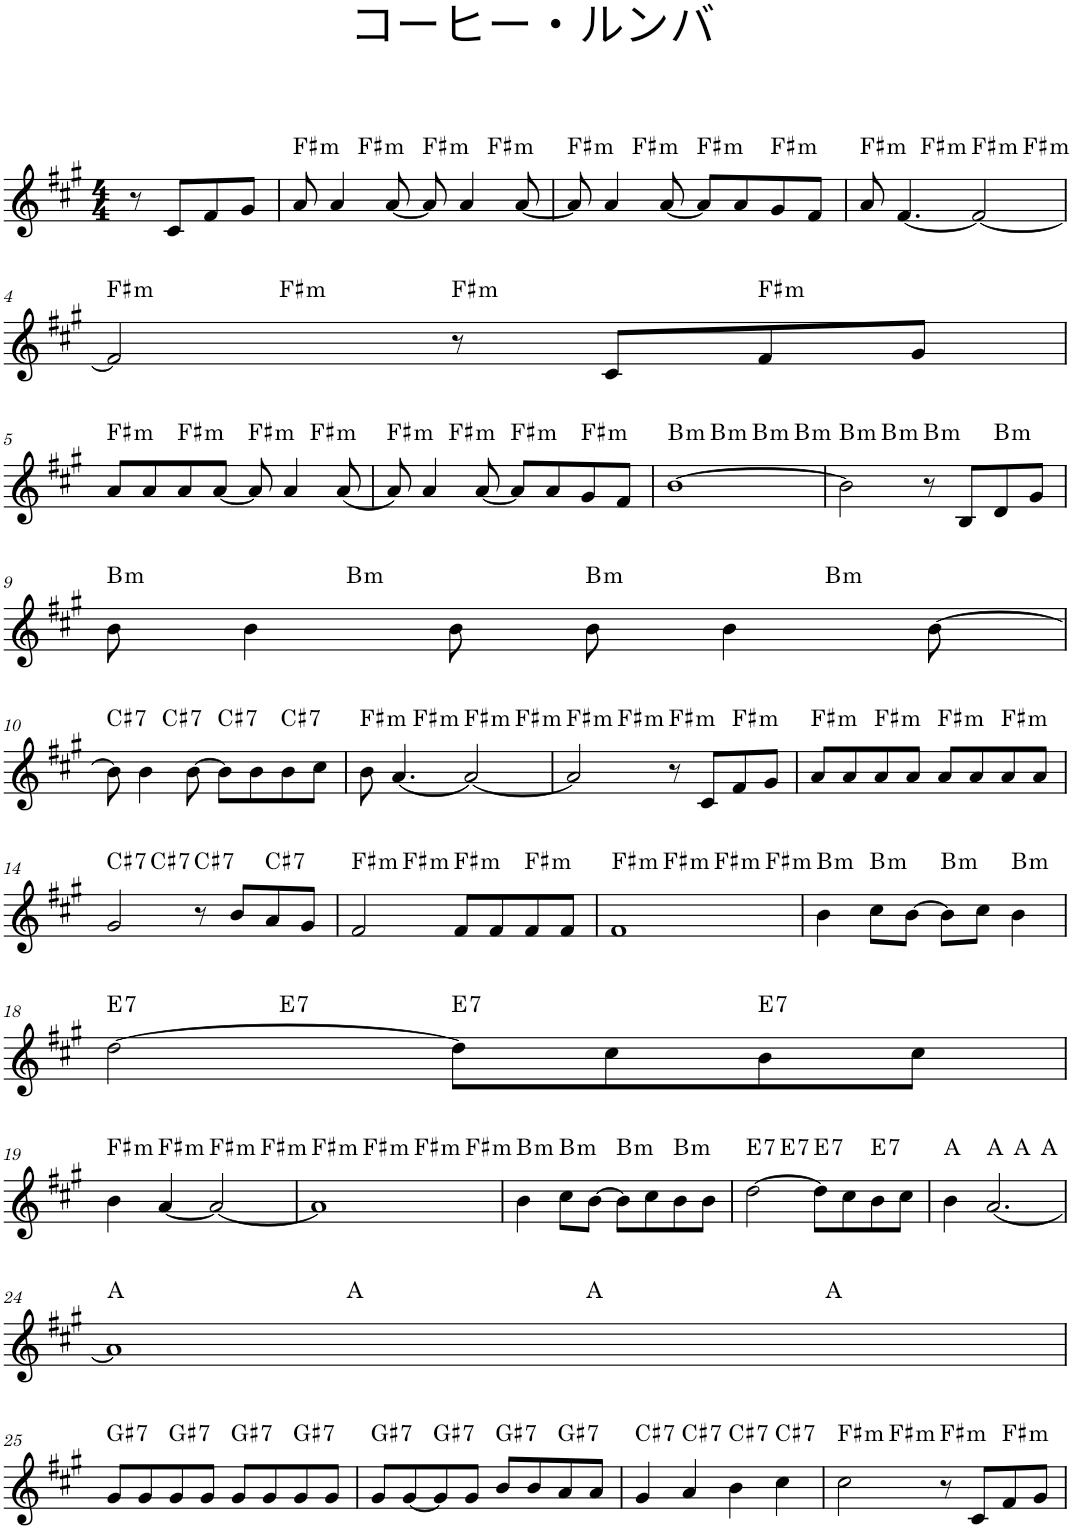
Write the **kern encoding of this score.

**kern	**harte
*part1	*part1
*staff1	*
*I"Piano	*
*I'Pno.	*
*clefG2	*
*k[f#c#g#]	*
*M4/4	*
=	=
8r	.
8c#/L	.
8f#/	.
8g#/J	.
=1	=1
!	!LO:H:kt=m
*^	*
*	*^	*
8a/	4ryy	2.ryy	F#:min
4a/	.	.	.
!	!	!	!LO:H:kt=m
.	2.ryy	.	F#:min
[<8a/	.	.	.
!	!	!	!LO:H:kt=m
8a/]	.	.	F#:min
4a/	.	.	.
!	!	!	!LO:H:kt=m
.	.	4ryy	F#:min
[<8a/	.	.	.
=2	=2	=2	=2
!	!	!	!LO:H:kt=m
*	*v	*v	*
8a/]	4ryy	F#:min
4a/	.	.
!	!	!LO:H:kt=m
.	2.ryy	F#:min
[<8a/	.	.
!	!	!LO:H:kt=m
8a/L]	.	F#:min
8a/	.	.
!	!	!LO:H:kt=m
8g#/	.	F#:min
8f#/J	.	.
=3	=3	=3
!	!	!LO:H:kt=m
*	*^	*
8a/	4ryy	2.ryy	F#:min
[<4.f#/	.	.	.
!	!	!	!LO:H:kt=m
.	2.ryy	.	F#:min
!	!	!	!LO:H:kt=m
2f#/_	.	.	F#:min
!	!	!	!LO:H:kt=m
.	.	4ryy	F#:min
!!LO:LB:g=z	!!	!!
=4	=4	=4	=4
!	!	!	!LO:H:kt=m
*	*v	*v	*
2f#/]	4ryy	F#:min
!	!	!LO:H:kt=m
.	2.ryy	F#:min
!	!	!LO:H:kt=m
8r	.	F#:min
8c#/L	.	.
!	!	!LO:H:kt=m
8f#/	.	F#:min
8g#/J	.	.
!!LO:LB:g=z	!!
=5	=5	=5
!	!	!LO:H:kt=m
8a/L	2.ryy	F#:min
8a/	.	.
!	!	!LO:H:kt=m
8a/	.	F#:min
[<8a/J	.	.
!	!	!LO:H:kt=m
8a/]	.	F#:min
4a/	.	.
!	!	!LO:H:kt=m
.	4ryy	F#:min
(<8a/	.	.
=6	=6	=6
!	!	!LO:H:kt=m
8a/)	4ryy	F#:min
4a/	.	.
!	!	!LO:H:kt=m
.	2.ryy	F#:min
[<8a/	.	.
!	!	!LO:H:kt=m
8a/L]	.	F#:min
8a/	.	.
!	!	!LO:H:kt=m
8g#/	.	F#:min
8f#/J	.	.
=7	=7	=7
!	!	!LO:H:kt=m
*^	*^	*
[>1b	4ryy	2ryy	2.ryy	B:min
!	!	!	!	!LO:H:kt=m
.	2.ryy	.	.	B:min
!	!	!	!	!LO:H:kt=m
.	.	2ryy	.	B:min
!	!	!	!	!LO:H:kt=m
.	.	.	4ryy	B:min
=8	=8	=8	=8	=8
!	!	!	!	!LO:H:kt=m
*	*v	*v	*v	*
2b\]	4ryy	B:min
!	!	!LO:H:kt=m
.	2.ryy	B:min
!	!	!LO:H:kt=m
8r	.	B:min
8B/L	.	.
!	!	!LO:H:kt=m
8d/	.	B:min
8g#/J	.	.
!!LO:LB:g=z	!!
=9	=9	=9
!	!	!LO:H:kt=m
*	*^	*
8b\	4ryy	2.ryy	B:min
4b\	.	.	.
!	!	!	!LO:H:kt=m
.	2.ryy	.	B:min
8b\	.	.	.
!	!	!	!LO:H:kt=m
8b\	.	.	B:min
4b\	.	.	.
!	!	!	!LO:H:kt=m
.	.	4ryy	B:min
[>8b\	.	.	.
!!LO:LB:g=z	!!	!!
=10	=10	=10	=10
!	!	!	!LO:H:kt=7
*	*v	*v	*
8b\]	4ryy	C#:7
4b\	.	.
!	!	!LO:H:kt=7
.	2.ryy	C#:7
[>8b\	.	.
!	!	!LO:H:kt=7
8b\L]	.	C#:7
8b\	.	.
!	!	!LO:H:kt=7
8b\	.	C#:7
8cc#\J	.	.
=11	=11	=11
!	!	!LO:H:kt=m
*	*^	*
8b\	4ryy	2.ryy	F#:min
[<4.a/	.	.	.
!	!	!	!LO:H:kt=m
.	2.ryy	.	F#:min
!	!	!	!LO:H:kt=m
2a/_	.	.	F#:min
!	!	!	!LO:H:kt=m
.	.	4ryy	F#:min
=12	=12	=12	=12
!	!	!	!LO:H:kt=m
*	*v	*v	*
2a/]	4ryy	F#:min
!	!	!LO:H:kt=m
.	2.ryy	F#:min
!	!	!LO:H:kt=m
8r	.	F#:min
8c#/L	.	.
!	!	!LO:H:kt=m
8f#/	.	F#:min
8g#/J	.	.
=13	=13	=13
!	!	!LO:H:kt=m
*v	*v	*
8a/L	F#:min
8a/	.
!	!LO:H:kt=m
8a/	F#:min
8a/J	.
!	!LO:H:kt=m
8a/L	F#:min
8a/	.
!	!LO:H:kt=m
8a/	F#:min
8a/J	.
!!LO:LB:g=z
=14	=14
!	!LO:H:kt=7
*^	*
2g#/	4ryy	C#:7
!	!	!LO:H:kt=7
.	2.ryy	C#:7
!	!	!LO:H:kt=7
8r	.	C#:7
8b/L	.	.
!	!	!LO:H:kt=7
8a/	.	C#:7
8g#/J	.	.
=15	=15	=15
!	!	!LO:H:kt=m
2f#/	4ryy	F#:min
!	!	!LO:H:kt=m
.	2.ryy	F#:min
!	!	!LO:H:kt=m
8f#/L	.	F#:min
8f#/	.	.
!	!	!LO:H:kt=m
8f#/	.	F#:min
8f#/J	.	.
=16	=16	=16
!	!	!LO:H:kt=m
*^	*^	*
1f#	4ryy	2ryy	2.ryy	F#:min
!	!	!	!	!LO:H:kt=m
.	2.ryy	.	.	F#:min
!	!	!	!	!LO:H:kt=m
.	.	2ryy	.	F#:min
!	!	!	!	!LO:H:kt=m
.	.	.	4ryy	F#:min
=17	=17	=17	=17	=17
!	!	!	!	!LO:H:kt=m
*v	*v	*v	*v	*
4b\	B:min
!	!LO:H:kt=m
8cc#\L	B:min
[>8b\J	.
!	!LO:H:kt=m
8b\L]	B:min
8cc#\J	.
!	!LO:H:kt=m
4b\	B:min
!!LO:LB:g=z
=18	=18
!	!LO:H:kt=7
*^	*
[>2dd\	4ryy	E:7
!	!	!LO:H:kt=7
.	2.ryy	E:7
!	!	!LO:H:kt=7
8dd\L]	.	E:7
8cc#\	.	.
!	!	!LO:H:kt=7
8b\	.	E:7
8cc#\J	.	.
!!LO:LB:g=z	!!
=19	=19	=19
!	!	!LO:H:kt=m
4b\	2.ryy	F#:min
!	!	!LO:H:kt=m
[<4a/	.	F#:min
!	!	!LO:H:kt=m
2a/_	.	F#:min
!	!	!LO:H:kt=m
.	4ryy	F#:min
=20	=20	=20
!	!	!LO:H:kt=m
*^	*^	*
1a]	4ryy	2ryy	2.ryy	F#:min
!	!	!	!	!LO:H:kt=m
.	2.ryy	.	.	F#:min
!	!	!	!	!LO:H:kt=m
.	.	2ryy	.	F#:min
!	!	!	!	!LO:H:kt=m
.	.	.	4ryy	F#:min
=21	=21	=21	=21	=21
!	!	!	!	!LO:H:kt=m
*v	*v	*v	*v	*
4b\	B:min
!	!LO:H:kt=m
8cc#\L	B:min
[>8b\J	.
!	!LO:H:kt=m
8b\L]	B:min
8cc#\	.
!	!LO:H:kt=m
8b\	B:min
8b\J	.
=22	=22
!	!LO:H:kt=7
*^	*
[>2dd\	4ryy	E:7
!	!	!LO:H:kt=7
.	2.ryy	E:7
!	!	!LO:H:kt=7
8dd\L]	.	E:7
8cc#\	.	.
!	!	!LO:H:kt=7
8b\	.	E:7
8cc#\J	.	.
=23	=23	=23
*	*^	*
4b\	2ryy	2.ryy	A:maj
[<2.a/	.	.	A:maj
.	2ryy	.	A:maj
.	.	4ryy	A:maj
!!LO:LB:g=z	!!	!!
=24	=24	=24	=24
*	*	*^	*
1a]	4ryy	2ryy	2.ryy	A:maj
.	2.ryy	.	.	A:maj
.	.	2ryy	.	A:maj
.	.	.	4ryy	A:maj
!!LO:LB:g=z	!!	!!	!!
=25	=25	=25	=25	=25
!	!	!	!	!LO:H:kt=7
*v	*v	*v	*v	*
8g#/L	G#:7
8g#/	.
!	!LO:H:kt=7
8g#/	G#:7
8g#/J	.
!	!LO:H:kt=7
8g#/L	G#:7
8g#/	.
!	!LO:H:kt=7
8g#/	G#:7
8g#/J	.
=26	=26
!	!LO:H:kt=7
8g#/L	G#:7
[<8g#/	.
!	!LO:H:kt=7
8g#/]	G#:7
8g#/J	.
!	!LO:H:kt=7
8b/L	G#:7
8b/	.
!	!LO:H:kt=7
8a/	G#:7
8a/J	.
=27	=27
!	!LO:H:kt=7
4g#/	C#:7
!	!LO:H:kt=7
4a/	C#:7
!	!LO:H:kt=7
4b\	C#:7
!	!LO:H:kt=7
4cc#\	C#:7
=28	=28
!	!LO:H:kt=m
*^	*
2cc#\	4ryy	F#:min
!	!	!LO:H:kt=m
.	2.ryy	F#:min
!	!	!LO:H:kt=m
8r	.	F#:min
8c#/L	.	.
!	!	!LO:H:kt=m
8f#/	.	F#:min
8g#/J	.	.
*v	*v	*
=	=
*-	*-
